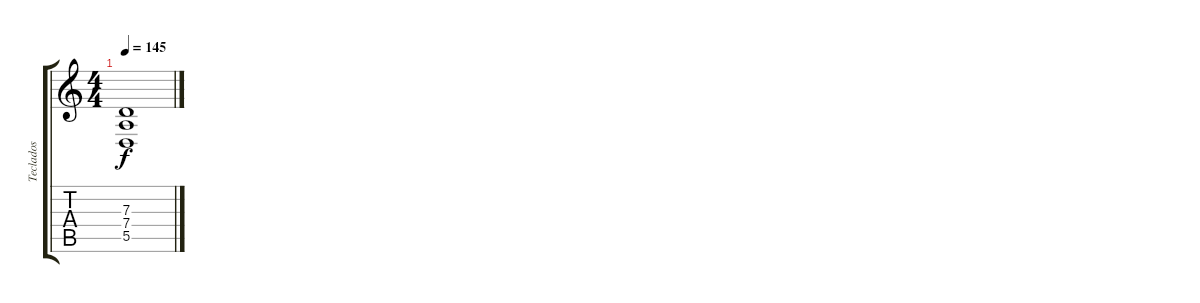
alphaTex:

\track ("Teclados" "Teclados") {instrument stringensemble1}
\staff {score tabs}
\tuning (E4 B3 G3 D3 A2 E2) {hide}
\ts (4 4)
\tempo 145
\clef g2
\ks c
(7.3 7.4 5.5).1{dy f}
